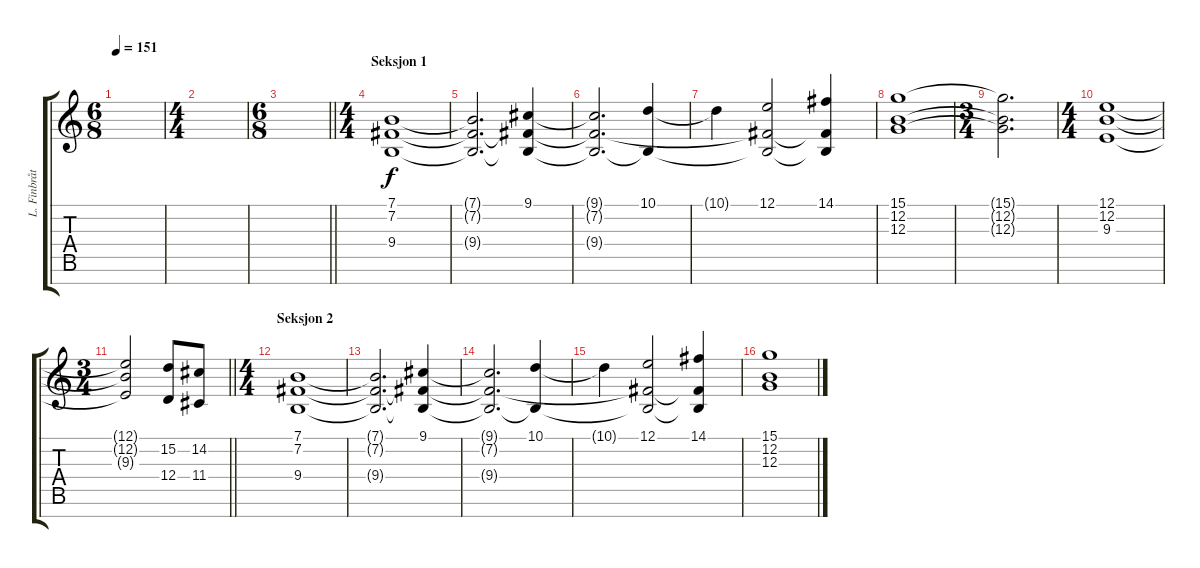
\track ("L. Finbråten" "L. Finbråt") {instrument acousticgrandpiano}
\staff {score tabs}
\tuning (E4 B3 G3 D3 A2 E2 B1) {hide}
\ts (6 8)
\tempo 151
\clef g2
\ks c
|
\ts (4 4)
|
\ts (6 8)
\barLineRight lightlight
|
\ts (4 4)
\section ("" "Seksjon 1")
(7.1 7.2 9.4).1{volume 8 instrument stringensemble1} |
(7.1{t} 7.2{t} 9.4{t}).2{d} (9.1 7.2{t} 9.4{t}).4 |
(9.1{t} 7.2{t} 9.4{t}).2{d} (10.1 9.4{t}).4 |
10.1{t}.4 (12.1 7.2{t} 9.4{t}).2 (14.1 7.2{t} 9.4{t}).4 |
(15.1 12.2 12.3).1 |
\ts (3 4)
(15.1{t} 12.2{t} 12.3{t}).2{d} |
\ts (4 4)
(12.1 12.2 9.3).1 |
\ts (3 4)
\barLineRight lightlight
(12.1{t} 12.2{t} 9.3{t}).2 (15.2 12.4).8 (14.2 11.4).8 |
\ts (4 4)
\section ("" "Seksjon 2")
(7.1 7.2 9.4).1 |
(7.1{t} 7.2{t} 9.4{t}).2{d} (9.1 7.2{t} 9.4{t}).4 |
(9.1{t} 7.2{t} 9.4{t}).2{d} (10.1 9.4{t}).4 |
10.1{t}.4 (12.1 7.2{t} 9.4{t}).2 (14.1 7.2{t} 9.4{t}).4 |
(15.1 12.2 12.3).1
